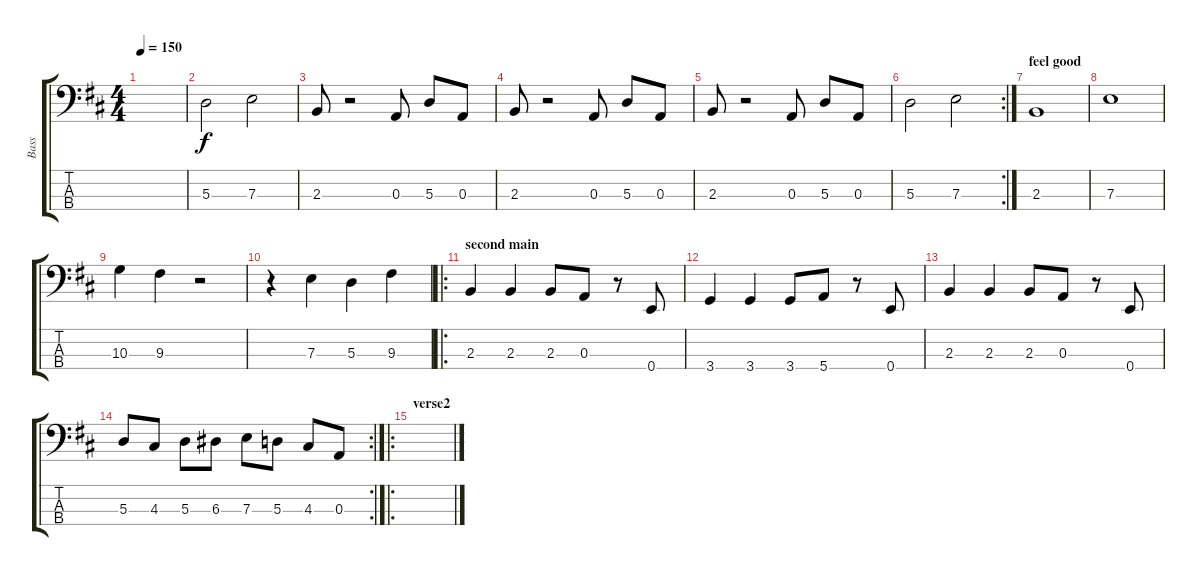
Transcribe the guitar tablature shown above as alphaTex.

\track ("Bass" "Bass") {instrument electricbasspick}
\staff {score tabs}
\tuning (G2 D2 A1 E1) {hide}
\ts (4 4)
\tempo 150
\clef f4
\ks bminor
|
5.3.2 7.3.2 |
2.3.8 r.2 0.3.8 5.3.8 0.3.8 |
2.3.8 r.2 0.3.8 5.3.8 0.3.8 |
2.3.8 r.2 0.3.8 5.3.8 0.3.8 |
\rc 2
5.3.2 7.3.2 |
\section ("" "feel good")
2.3.1 |
7.3.1 |
10.3.4 9.3.4 r.2 |
r.4 7.3.4 5.3.4 9.3.4 |
\ro
\section ("" "second main")
2.3.4 2.3.4 2.3.8 0.3.8 r.8 0.4.8 |
3.4.4 3.4.4 3.4.8 5.4.8 r.8 0.4.8 |
2.3.4 2.3.4 2.3.8 0.3.8 r.8 0.4.8 |
\rc 2
5.3.8 4.3.8 5.3.8 6.3.8 7.3.8 5.3.8 4.3.8 0.3.8 |
\ro
\section ("" "verse2")
